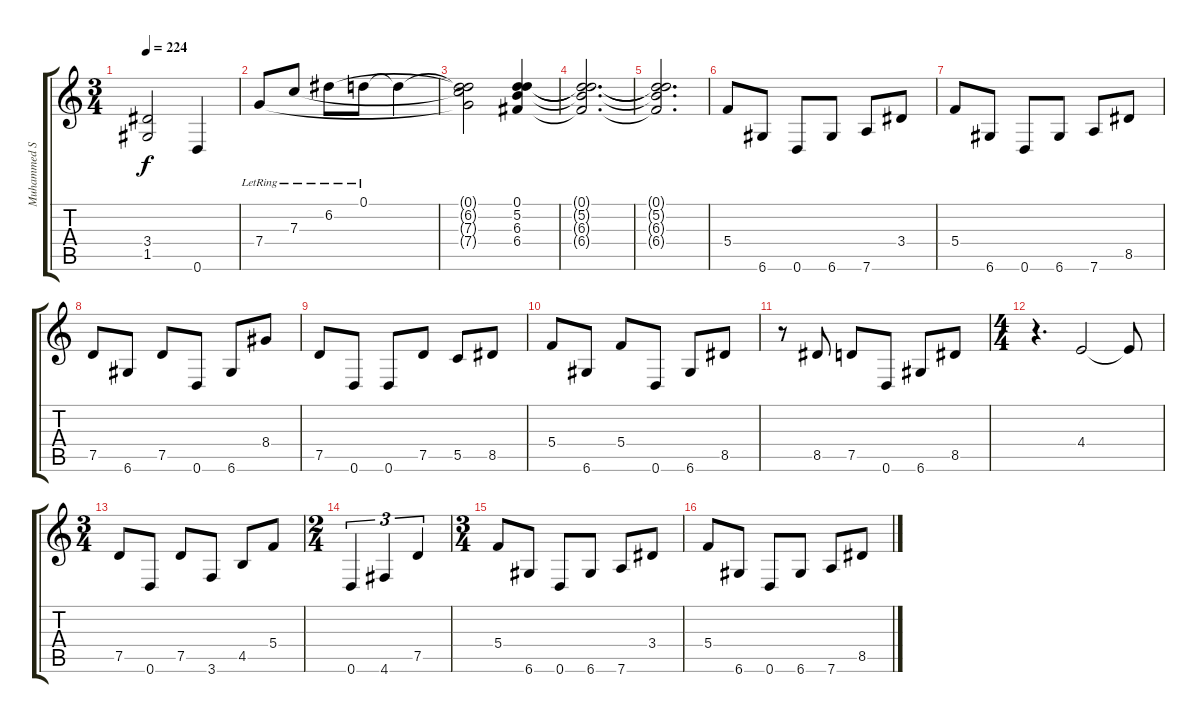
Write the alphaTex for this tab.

\track ("Muhammed Suicmez" "Muhammed S") {instrument distortionguitar}
\staff {score tabs}
\tuning (D4 A3 F3 C3 G2 D2) {hide}
\ts (3 4)
\tempo 224
\clef g2
\ks c
(3.4{t} 1.5{t}).2{dy f} 0.6.4 |
7.4{lr}.8 7.3{lr}.8 6.2{lr}.8 0.1{lr}.8 0.1{t}.4 |
(0.1{t} 6.2{t} 7.3{t} 7.4{t}).2 (0.1 5.2 6.3 6.4).4 |
(0.1{t} 5.2{t} 6.3{t} 6.4{t}).2{d} |
(0.1{t} 5.2{t} 6.3{t} 6.4{t}).2{d} |
5.4.8 6.6.8 0.6.8 6.6.8 7.6.8 3.4.8 |
5.4.8 6.6.8 0.6.8 6.6.8 7.6.8 8.5.8 |
7.5.8 6.6.8 7.5.8 0.6.8 6.6.8 8.4.8 |
7.5.8 0.6.8 0.6.8 7.5.8 5.5.8 8.5.8 |
5.4.8 6.6.8 5.4.8 0.6.8 6.6.8 8.5.8 |
r.8 8.5.8 7.5.8 0.6.8 6.6.8 8.5.8 |
\ts (4 4)
r.4{d} 4.4.2 4.4{t}.8 |
\ts (3 4)
7.5.8 0.6.8 7.5.8 3.6.8 4.5.8 5.4.8 |
\ts (2 4)
0.6.4{tu (3 2)} 4.6.4{tu (3 2)} 7.5.4{tu (3 2)} |
\ts (3 4)
5.4.8 6.6.8 0.6.8 6.6.8 7.6.8 3.4.8 |
5.4.8 6.6.8 0.6.8 6.6.8 7.6.8 8.5.8
